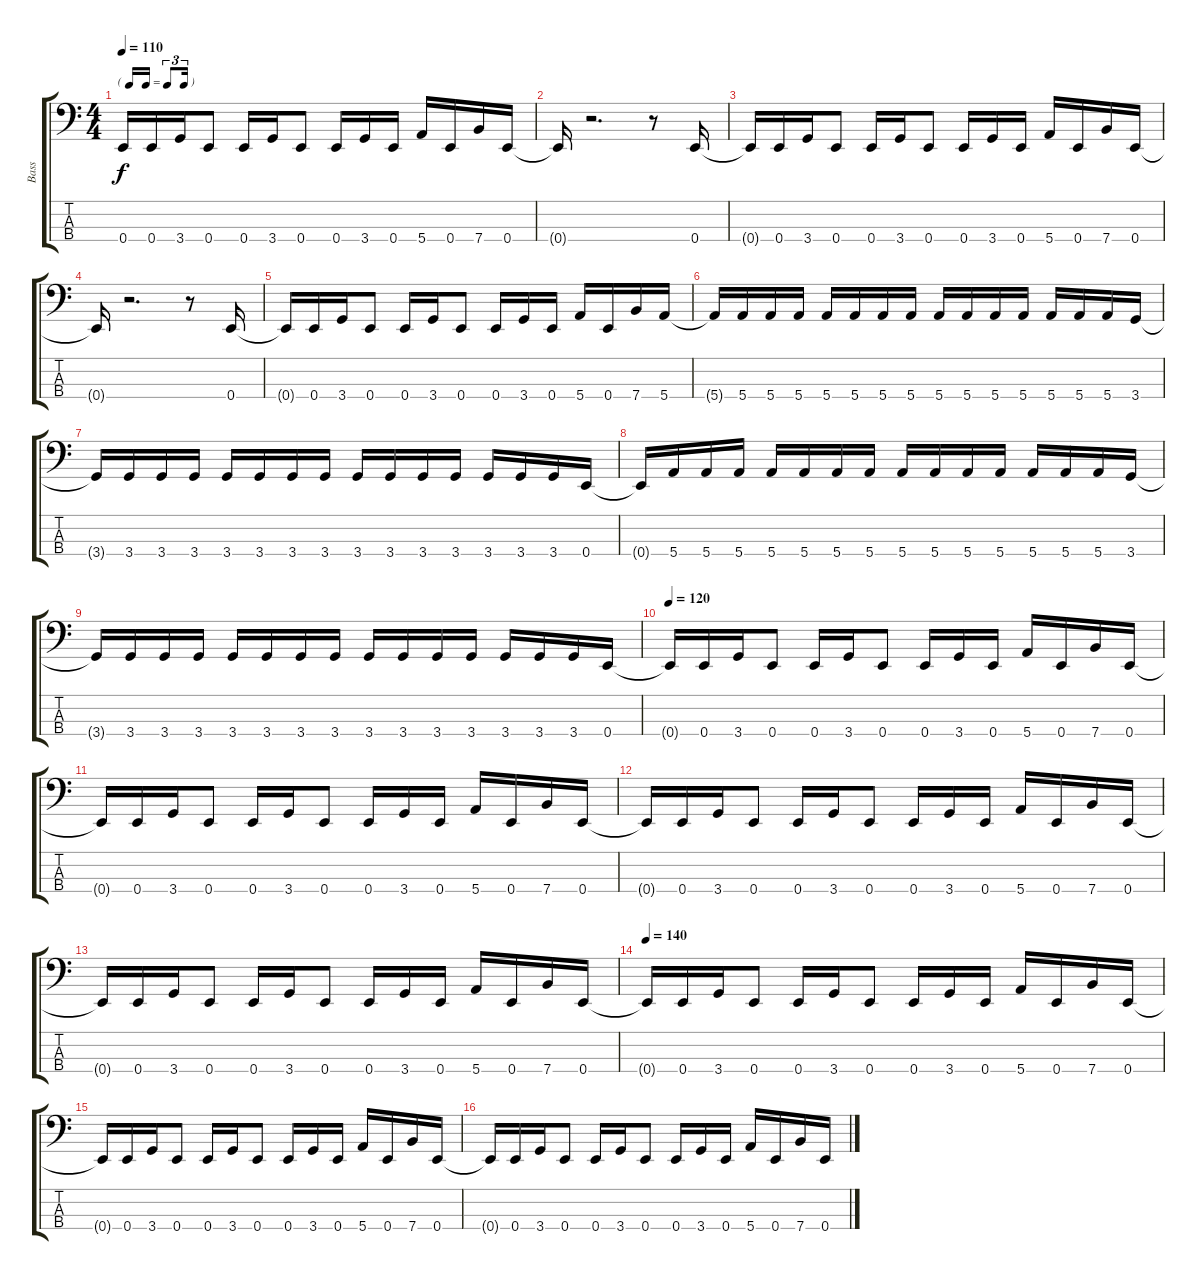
\track ("Bass" "Bass") {instrument electricbassfinger}
\staff {score tabs}
\tuning (G2 D2 A1 E1) {hide}
\ts (4 4)
\tf triplet16th
\tempo 110
\clef f4
\ks c
0.4{t}.16{dy f} 0.4.16 3.4.16 0.4.8 0.4.16 3.4.16 0.4.8 0.4.16 3.4.16 0.4.16 5.4.16 0.4.16 7.4.16 0.4.16 |
0.4{t}.16 r.2{d} r.8 0.4.16 |
0.4{t}.16 0.4.16 3.4.16 0.4.8 0.4.16 3.4.16 0.4.8 0.4.16 3.4.16 0.4.16 5.4.16 0.4.16 7.4.16 0.4.16 |
0.4{t}.16 r.2{d} r.8 0.4.16 |
0.4{t}.16 0.4.16 3.4.16 0.4.8 0.4.16 3.4.16 0.4.8 0.4.16 3.4.16 0.4.16 5.4.16 0.4.16 7.4.16 5.4.16 |
5.4{t}.16 5.4.16 5.4.16 5.4.16 5.4.16 5.4.16 5.4.16 5.4.16 5.4.16 5.4.16 5.4.16 5.4.16 5.4.16 5.4.16 5.4.16 3.4.16 |
3.4{t}.16 3.4.16 3.4.16 3.4.16 3.4.16 3.4.16 3.4.16 3.4.16 3.4.16 3.4.16 3.4.16 3.4.16 3.4.16 3.4.16 3.4.16 0.4.16 |
0.4{t}.16 5.4.16 5.4.16 5.4.16 5.4.16 5.4.16 5.4.16 5.4.16 5.4.16 5.4.16 5.4.16 5.4.16 5.4.16 5.4.16 5.4.16 3.4.16 |
3.4{t}.16 3.4.16 3.4.16 3.4.16 3.4.16 3.4.16 3.4.16 3.4.16 3.4.16 3.4.16 3.4.16 3.4.16 3.4.16 3.4.16 3.4.16 0.4.16 |
\tempo 120
0.4{t}.16 0.4.16 3.4.16 0.4.8 0.4.16 3.4.16 0.4.8 0.4.16 3.4.16 0.4.16 5.4.16 0.4.16 7.4.16 0.4.16 |
0.4{t}.16 0.4.16 3.4.16 0.4.8 0.4.16 3.4.16 0.4.8 0.4.16 3.4.16 0.4.16 5.4.16 0.4.16 7.4.16 0.4.16 |
0.4{t}.16 0.4.16 3.4.16 0.4.8 0.4.16 3.4.16 0.4.8 0.4.16 3.4.16 0.4.16 5.4.16 0.4.16 7.4.16 0.4.16 |
0.4{t}.16 0.4.16 3.4.16 0.4.8 0.4.16 3.4.16 0.4.8 0.4.16 3.4.16 0.4.16 5.4.16 0.4.16 7.4.16 0.4.16 |
\tempo 140
0.4{t}.16 0.4.16 3.4.16 0.4.8 0.4.16 3.4.16 0.4.8 0.4.16 3.4.16 0.4.16 5.4.16 0.4.16 7.4.16 0.4.16 |
0.4{t}.16 0.4.16 3.4.16 0.4.8 0.4.16 3.4.16 0.4.8 0.4.16 3.4.16 0.4.16 5.4.16 0.4.16 7.4.16 0.4.16 |
0.4{t}.16 0.4.16 3.4.16 0.4.8 0.4.16 3.4.16 0.4.8 0.4.16 3.4.16 0.4.16 5.4.16 0.4.16 7.4.16 0.4.16
